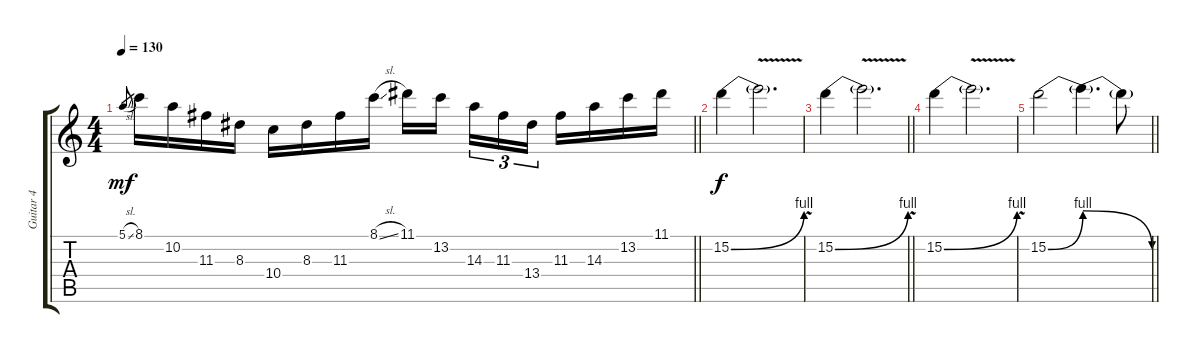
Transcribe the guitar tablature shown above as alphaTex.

\track ("Guitar 4" "Guitar 4") {instrument distortionguitar}
\staff {score tabs}
\tuning (E4 B3 G3 D3 A2 E2) {hide}
\ts (4 4)
\tempo 130
\clef g2
\barLineRight lightlight
\ks c
5.1{sl}.8{gr dy mf} 8.1.16 10.2.16 11.3.16 8.3.16 10.4.16 8.3.16 11.3.16 8.1{sl}.16 11.1.16 13.2.16{beam splitsecondary} 14.3.16{tu (3 2)} 11.3.16{tu (3 2)} 13.4.16{tu (3 2)} 11.3.16 14.3.16 13.2.16 11.1.16 |
15.2{be (bend 0 0 60 4)}.4{dy f} 15.2{v t}.2{d} |
\barLineRight lightlight
15.2{be (bend 0 0 60 4)}.4 15.2{v t}.2{d} |
15.2{be (bend 0 0 60 4)}.4 15.2{v t}.2{d} |
\barLineRight lightlight
15.2{be (bend 0 0 60 4)}.2 15.2{be (release 0 4 60 0) t}.4{d} 15.2{t}.8
